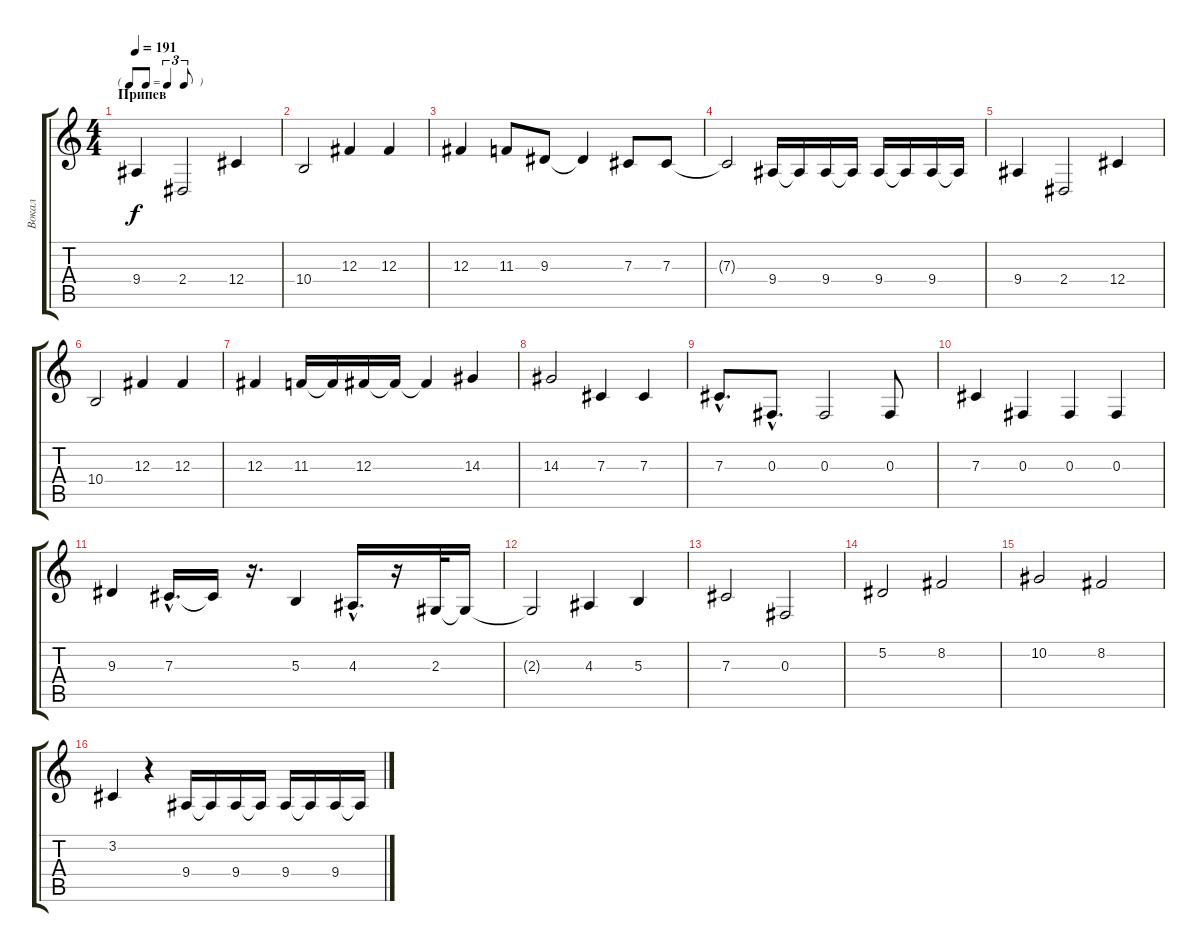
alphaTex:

\track ("Вокал" "Вокал") {instrument rockorgan}
\staff {score tabs}
\tuning (Eb4 Bb3 Gb3 Db3 Ab2 Eb2) {hide}
\ts (4 4)
\tf triplet8th
\section ("" "Припев")
\tempo 191
\clef g2
\ks c
9.4.4{dy f} 2.4.2 12.4.4 |
10.4.2 12.3.4 12.3.4 |
12.3.4 11.3.8 9.3.8 9.3{t}.4 7.3.8 7.3.8 |
7.3{t}.2 9.4.16 9.4{t}.16 9.4.16 9.4{t}.16 9.4.16 9.4{t}.16 9.4.16 9.4{t}.16 |
9.4.4 2.4.2 12.4.4 |
10.4.2 12.3.4 12.3.4 |
12.3.4 11.3.16 11.3{t}.16 12.3.16 12.3{t}.16 12.3{t}.4 14.3.4 |
14.3.2 7.3.4 7.3.4 |
7.3{hac}.8{d} 0.3{hac}.8{d} 0.3.2 0.3.8 |
7.3.4 0.3.4 0.3.4 0.3.4 |
9.3.4 7.3{hac}.16{d} 7.3{t}.16 r.16{d} 5.3.4 4.3{hac}.16{d} r.16 2.3.32 2.3{t}.16 |
2.3{t}.2 4.3.4 5.3.4 |
7.3.2 0.3.2 |
5.2.2 8.2.2 |
10.2.2 8.2.2 |
3.2.4 r.4 9.4.16 9.4{t}.16 9.4.16 9.4{t}.16 9.4.16 9.4{t}.16 9.4.16 9.4{t}.16
